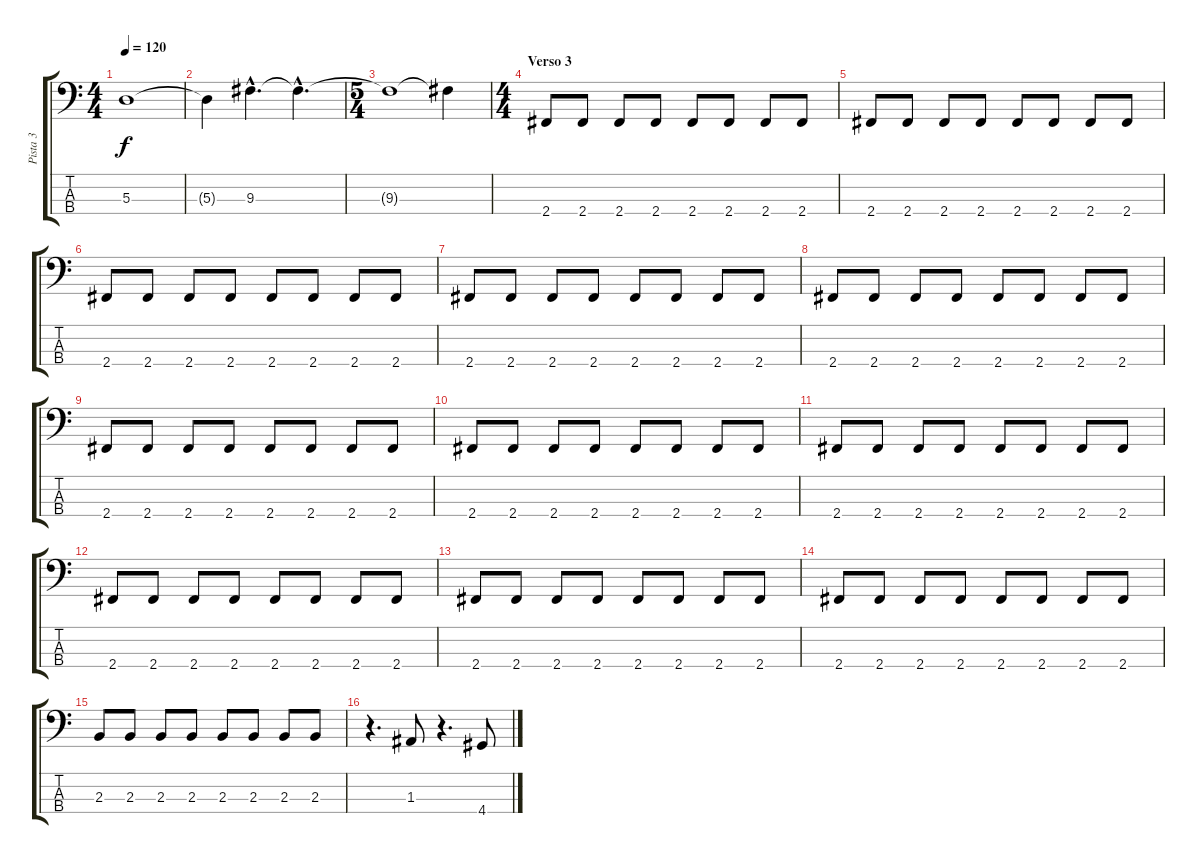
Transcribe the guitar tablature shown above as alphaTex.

\track ("Pista 3" "Pista 3") {instrument electricbassfinger}
\staff {score tabs}
\tuning (G2 D2 A1 E1) {hide}
\ts (4 4)
\tempo 120
\clef f4
\ks c
5.3{t}.1{dy f} |
5.3{t}.4 9.3{hac}.4{d} 9.3{hac t}.4{d} |
\ts (5 4)
9.3{t}.1 9.3{t}.4 |
\ts (4 4)
\section ("" "Verso 3")
2.4.8 2.4.8 2.4.8 2.4.8 2.4.8 2.4.8 2.4.8 2.4.8 |
2.4.8 2.4.8 2.4.8 2.4.8 2.4.8 2.4.8 2.4.8 2.4.8 |
2.4.8 2.4.8 2.4.8 2.4.8 2.4.8 2.4.8 2.4.8 2.4.8 |
2.4.8 2.4.8 2.4.8 2.4.8 2.4.8 2.4.8 2.4.8 2.4.8 |
2.4.8 2.4.8 2.4.8 2.4.8 2.4.8 2.4.8 2.4.8 2.4.8 |
2.4.8 2.4.8 2.4.8 2.4.8 2.4.8 2.4.8 2.4.8 2.4.8 |
2.4.8 2.4.8 2.4.8 2.4.8 2.4.8 2.4.8 2.4.8 2.4.8 |
2.4.8 2.4.8 2.4.8 2.4.8 2.4.8 2.4.8 2.4.8 2.4.8 |
2.4.8 2.4.8 2.4.8 2.4.8 2.4.8 2.4.8 2.4.8 2.4.8 |
2.4.8 2.4.8 2.4.8 2.4.8 2.4.8 2.4.8 2.4.8 2.4.8 |
2.4.8 2.4.8 2.4.8 2.4.8 2.4.8 2.4.8 2.4.8 2.4.8 |
2.3.8 2.3.8 2.3.8 2.3.8 2.3.8 2.3.8 2.3.8 2.3.8 |
r.4{d} 1.3.8 r.4{d} 4.4.8
